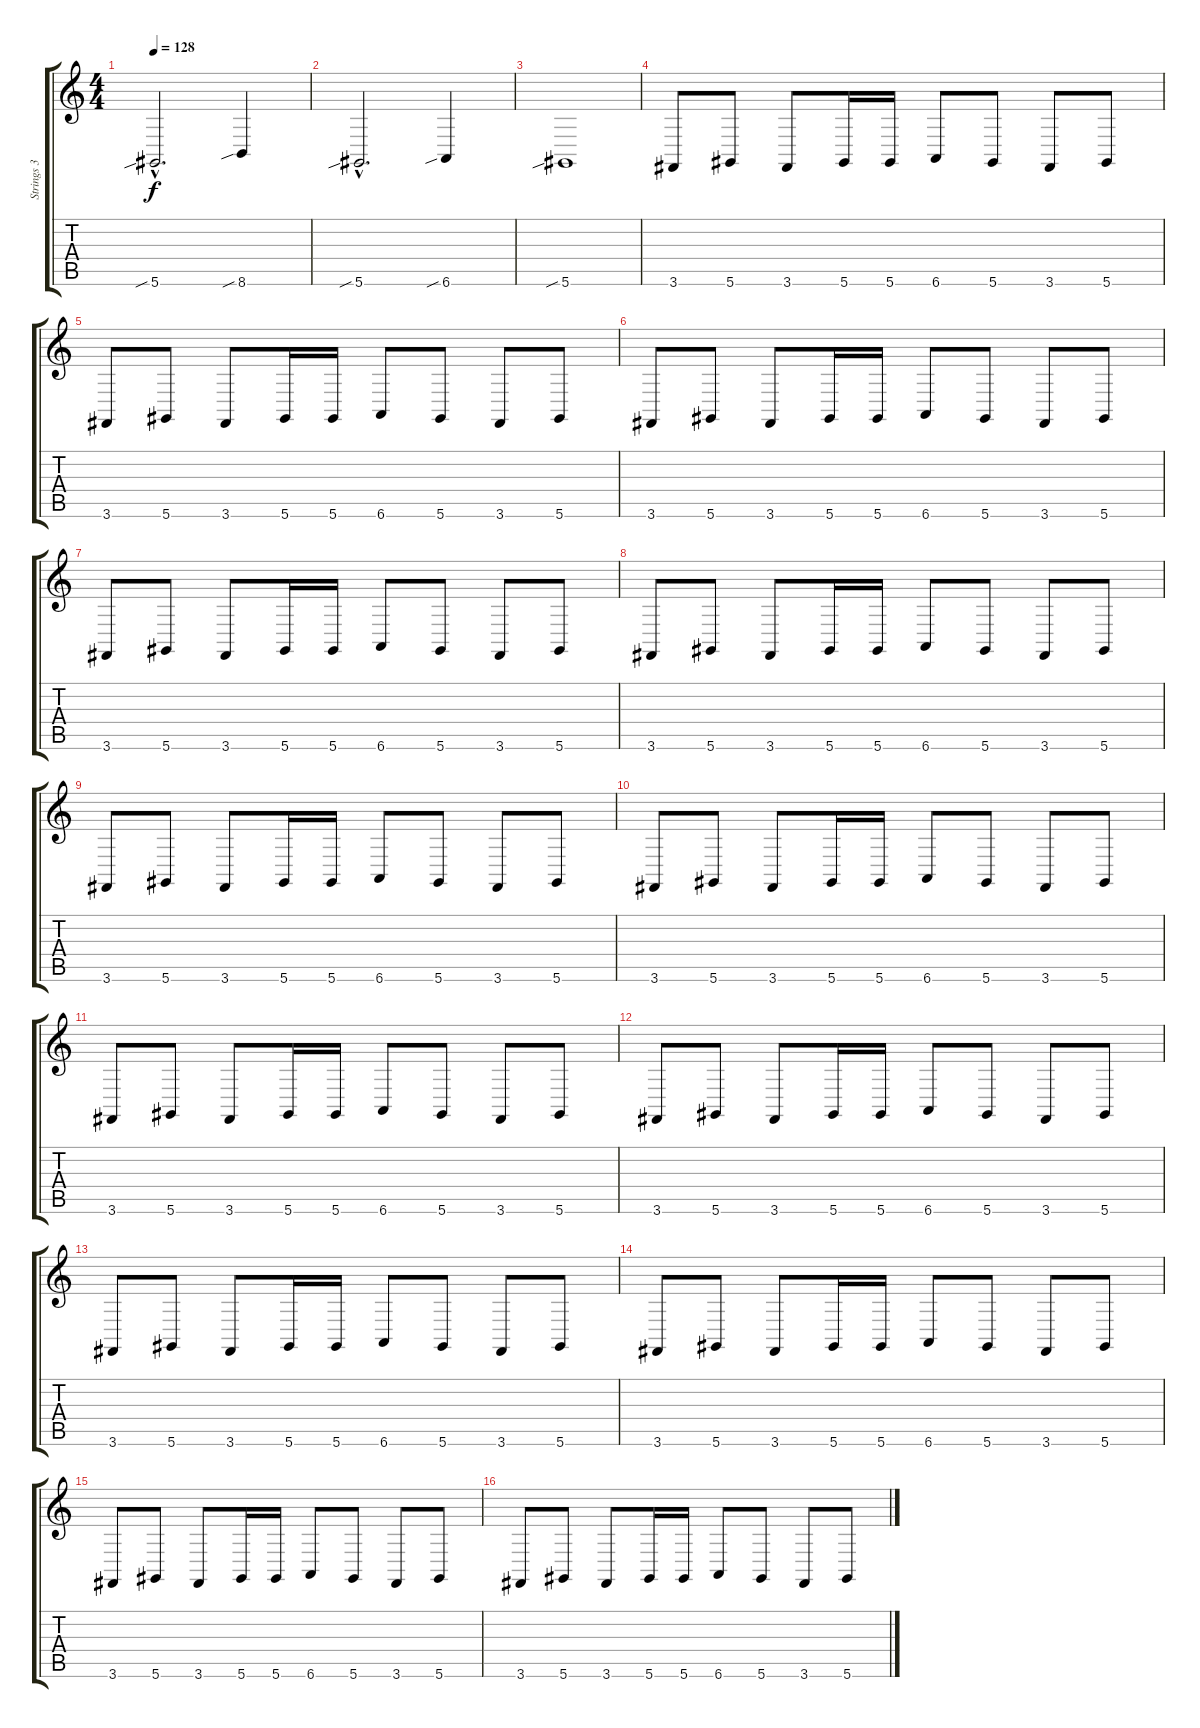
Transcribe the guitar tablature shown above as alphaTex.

\track ("Strings 3" "Strings 3") {instrument stringensemble2}
\staff {score tabs}
\tuning (Eb4 Bb3 Gb3 Db3 Ab2 Eb2) {hide}
\ts (4 4)
\tempo 128
\clef g2
\ks c
5.6{sib hac}.2{d dy f} 8.6{sib}.4 |
5.6{sib hac}.2{d} 6.6{sib}.4 |
5.6{sib}.1 |
\section ("" "")
3.6.8{volume 16 instrument stringensemble2} 5.6.8 3.6.8 5.6.16 5.6.16 6.6.8 5.6.8 3.6.8 5.6.8 |
3.6.8 5.6.8 3.6.8 5.6.16 5.6.16 6.6.8 5.6.8 3.6.8 5.6.8 |
3.6.8 5.6.8 3.6.8 5.6.16 5.6.16 6.6.8 5.6.8 3.6.8 5.6.8 |
3.6.8 5.6.8 3.6.8 5.6.16 5.6.16 6.6.8 5.6.8 3.6.8 5.6.8 |
3.6.8 5.6.8 3.6.8 5.6.16 5.6.16 6.6.8 5.6.8 3.6.8 5.6.8 |
3.6.8 5.6.8 3.6.8 5.6.16 5.6.16 6.6.8 5.6.8 3.6.8 5.6.8 |
3.6.8 5.6.8 3.6.8 5.6.16 5.6.16 6.6.8 5.6.8 3.6.8 5.6.8 |
3.6.8 5.6.8 3.6.8 5.6.16 5.6.16 6.6.8 5.6.8 3.6.8 5.6.8 |
3.6.8 5.6.8 3.6.8 5.6.16 5.6.16 6.6.8 5.6.8 3.6.8 5.6.8 |
3.6.8 5.6.8 3.6.8 5.6.16 5.6.16 6.6.8 5.6.8 3.6.8 5.6.8 |
3.6.8 5.6.8 3.6.8 5.6.16 5.6.16 6.6.8 5.6.8 3.6.8 5.6.8 |
3.6.8 5.6.8 3.6.8 5.6.16 5.6.16 6.6.8 5.6.8 3.6.8 5.6.8 |
3.6.8 5.6.8 3.6.8 5.6.16 5.6.16 6.6.8 5.6.8 3.6.8 5.6.8
